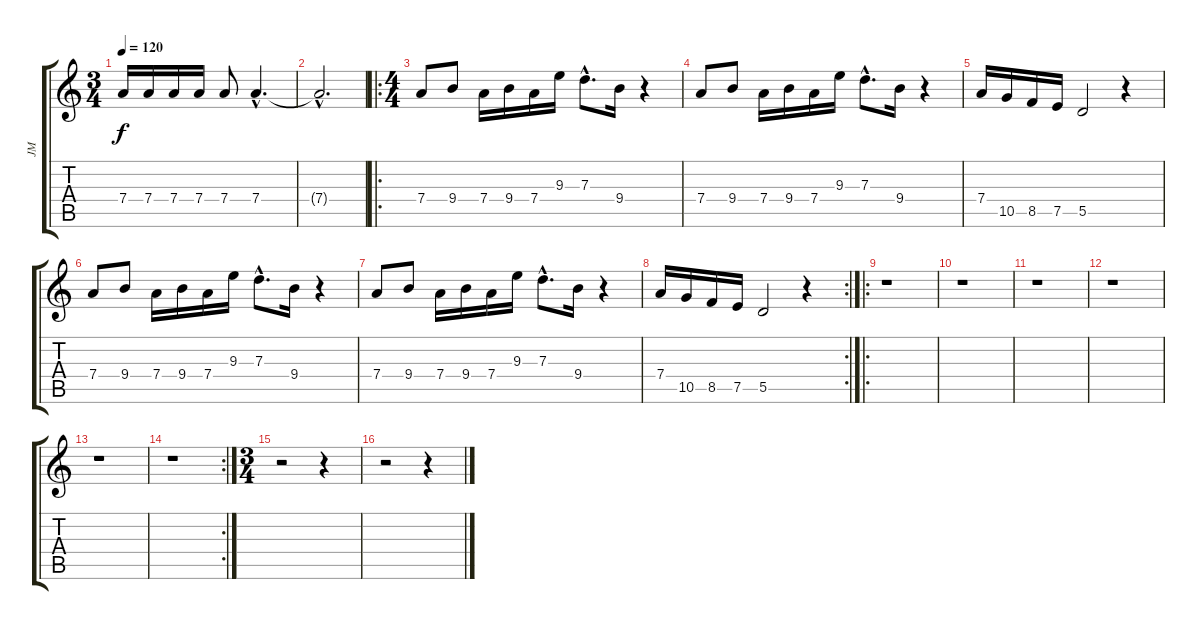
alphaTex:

\track ("JM" "JM") {instrument distortionguitar}
\staff {score tabs}
\tuning (E4 B3 G3 D3 A2 E2) {hide}
\ts (3 4)
\tempo 120
\clef g2
\ks c
7.4.16{dy f} 7.4.16 7.4.16 7.4.16 7.4.8 7.4{hac}.4{d} |
7.4{hac t}.2{d} |
\ro
\ts (4 4)
7.4.8 9.4.8 7.4.16 9.4.16 7.4.16 9.3.16 7.3{hac}.8{d} 9.4.16 r.4 |
7.4.8 9.4.8 7.4.16 9.4.16 7.4.16 9.3.16 7.3{hac}.8{d} 9.4.16 r.4 |
7.4.16 10.5.16 8.5.16 7.5.16 5.5.2 r.4 |
7.4.8 9.4.8 7.4.16 9.4.16 7.4.16 9.3.16 7.3{hac}.8{d} 9.4.16 r.4 |
7.4.8 9.4.8 7.4.16 9.4.16 7.4.16 9.3.16 7.3{hac}.8{d} 9.4.16 r.4 |
\rc 2
7.4.16 10.5.16 8.5.16 7.5.16 5.5.2 r.4 |
\ro
r.1 |
r.1 |
r.1 |
r.1 |
r.1 |
\rc 2
r.1 |
\ts (3 4)
r.2 r.4 |
r.2 r.4
